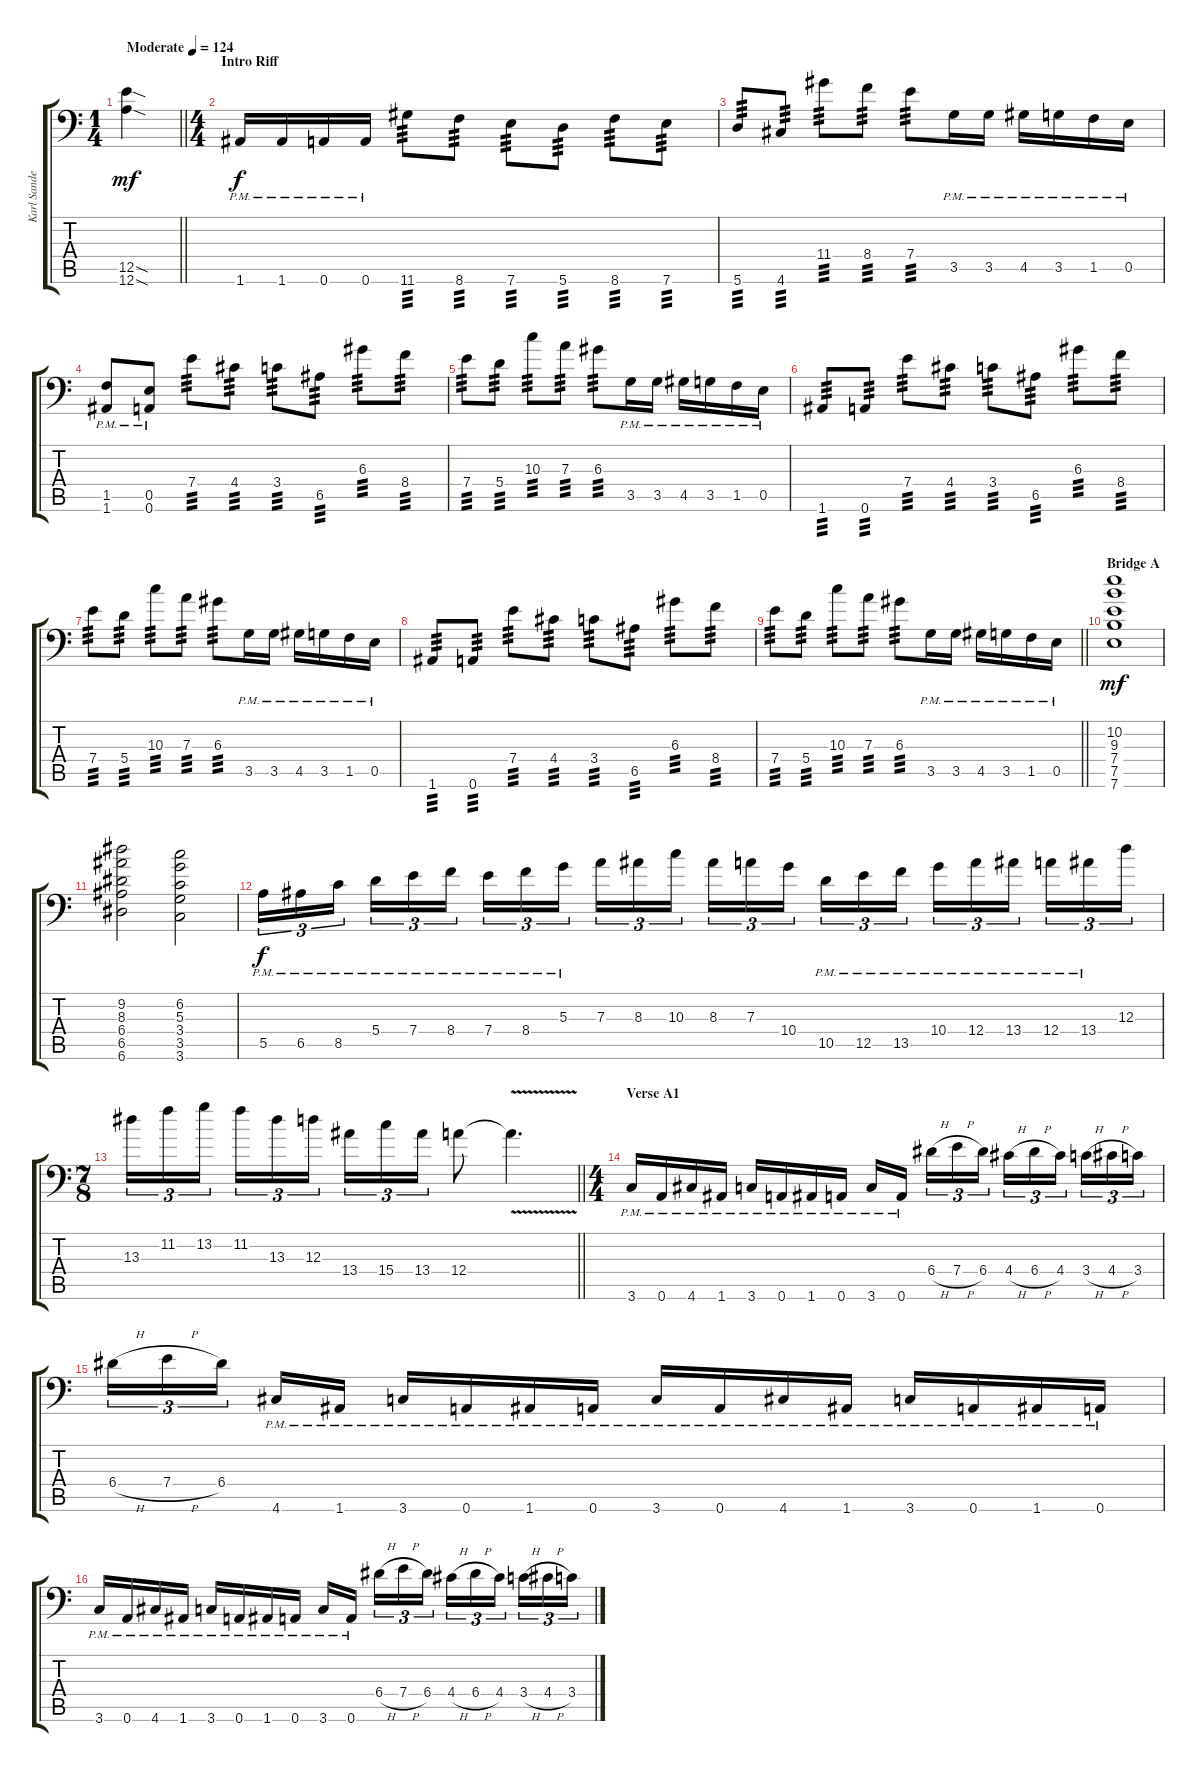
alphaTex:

\track ("Karl Sanders" "Karl Sande") {instrument overdrivenguitar}
\staff {score tabs}
\tuning (B3 Gb3 D3 A2 E2 A1) {hide}
\ts (1 4)
\tempo (124 "Moderate")
\clef f4
\barLineRight lightlight
\ks c
(12.5{sod} 12.6{sod}).4{dy mf instrument overdrivenguitar} |
\ts (4 4)
\section ("" "Intro Riff")
1.6{pm}.16{dy f} 1.6{pm}.16 0.6{pm}.16 0.6{pm}.16 11.6.8{tp 3} 8.6.8{tp 3} 7.6.8{tp 3} 5.6.8{tp 3} 8.6.8{tp 3} 7.6.8{tp 3} |
5.6.8{tp 3} 4.6.8{tp 3} 11.4.8{tp 3} 8.4.8{tp 3} 7.4.8{tp 3} 3.5{pm}.16 3.5{pm}.16 4.5{pm}.16 3.5{pm}.16 1.5{pm}.16 0.5{pm}.16 |
(1.5{pm} 1.6{pm}).8 (0.5{pm} 0.6{pm}).8 7.4.8{tp 3} 4.4.8{tp 3} 3.4.8{tp 3} 6.5.8{tp 3} 6.3.8{tp 3} 8.4.8{tp 3} |
7.4.8{tp 3} 5.4.8{tp 3} 10.3.8{tp 3} 7.3.8{tp 3} 6.3.8{tp 3} 3.5{pm}.16 3.5{pm}.16 4.5{pm}.16 3.5{pm}.16 1.5{pm}.16 0.5{pm}.16 |
1.6.8{tp 3} 0.6.8{tp 3} 7.4.8{tp 3} 4.4.8{tp 3} 3.4.8{tp 3} 6.5.8{tp 3} 6.3.8{tp 3} 8.4.8{tp 3} |
7.4.8{tp 3} 5.4.8{tp 3} 10.3.8{tp 3} 7.3.8{tp 3} 6.3.8{tp 3} 3.5{pm}.16 3.5{pm}.16 4.5{pm}.16 3.5{pm}.16 1.5{pm}.16 0.5{pm}.16 |
1.6.8{tp 3} 0.6.8{tp 3} 7.4.8{tp 3} 4.4.8{tp 3} 3.4.8{tp 3} 6.5.8{tp 3} 6.3.8{tp 3} 8.4.8{tp 3} |
\barLineRight lightlight
7.4.8{tp 3} 5.4.8{tp 3} 10.3.8{tp 3} 7.3.8{tp 3} 6.3.8{tp 3} 3.5{pm}.16 3.5{pm}.16 4.5{pm}.16 3.5{pm}.16 1.5{pm}.16 0.5{pm}.16 |
\section ("" "Bridge A")
(10.2 9.3 7.4 7.5 7.6).1{dy mf} |
(9.2 8.3 6.4 6.5 6.6).2 (6.2 5.3 3.4 3.5 3.6).2 |
5.5{pm}.16{tu (3 2) dy f} 6.5{pm}.16{tu (3 2)} 8.5{pm}.16{tu (3 2) beam splitsecondary} 5.4{pm}.16{tu (3 2)} 7.4{pm}.16{tu (3 2)} 8.4{pm}.16{tu (3 2)} 7.4{pm}.16{tu (3 2)} 8.4{pm}.16{tu (3 2)} 5.3{pm}.16{tu (3 2) beam splitsecondary} 7.3.16{tu (3 2)} 8.3.16{tu (3 2)} 10.3.16{tu (3 2)} 8.3.16{tu (3 2)} 7.3.16{tu (3 2)} 10.4.16{tu (3 2) beam splitsecondary} 10.5{pm}.16{tu (3 2)} 12.5{pm}.16{tu (3 2)} 13.5{pm}.16{tu (3 2)} 10.4{pm}.16{tu (3 2)} 12.4{pm}.16{tu (3 2)} 13.4{pm}.16{tu (3 2) beam splitsecondary} 12.4{pm}.16{tu (3 2)} 13.4{pm}.16{tu (3 2)} 12.3.16{tu (3 2)} |
\ts (7 8)
\barLineRight lightlight
13.3.16{tu (3 2)} 11.2.16{tu (3 2)} 13.2.16{tu (3 2)} 11.2.16{tu (3 2)} 13.3.16{tu (3 2)} 12.3.16{tu (3 2)} 13.4.16{tu (3 2)} 15.4.16{tu (3 2)} 13.4.16{tu (3 2)} 12.4.8 12.4{v t}.4{d} |
\ts (4 4)
\section ("" "Verse A1")
3.6{pm}.16 0.6{pm}.16 4.6{pm}.16 1.6{pm}.16 3.6{pm}.16 0.6{pm}.16 1.6{pm}.16 0.6{pm}.16 3.6{pm}.16 0.6{pm}.16{beam splitsecondary} 6.4{h}.16{tu (3 2)} 7.4{h}.16{tu (3 2)} 6.4.16{tu (3 2)} 4.4{h}.16{tu (3 2)} 6.4{h}.16{tu (3 2)} 4.4.16{tu (3 2) beam splitsecondary} 3.4{h}.16{tu (3 2)} 4.4{h}.16{tu (3 2)} 3.4.16{tu (3 2)} |
6.4{h}.16{tu (3 2)} 7.4{h}.16{tu (3 2)} 6.4.16{tu (3 2) beam splitsecondary} 4.6{pm}.16 1.6{pm}.16 3.6{pm}.16 0.6{pm}.16 1.6{pm}.16 0.6{pm}.16 3.6{pm}.16 0.6{pm}.16 4.6{pm}.16 1.6{pm}.16 3.6{pm}.16 0.6{pm}.16 1.6{pm}.16 0.6{pm}.16 |
3.6{pm}.16 0.6{pm}.16 4.6{pm}.16 1.6{pm}.16 3.6{pm}.16 0.6{pm}.16 1.6{pm}.16 0.6{pm}.16 3.6{pm}.16 0.6{pm}.16{beam splitsecondary} 6.4{h}.16{tu (3 2)} 7.4{h}.16{tu (3 2)} 6.4.16{tu (3 2)} 4.4{h}.16{tu (3 2)} 6.4{h}.16{tu (3 2)} 4.4.16{tu (3 2) beam splitsecondary} 3.4{h}.16{tu (3 2)} 4.4{h}.16{tu (3 2)} 3.4.16{tu (3 2)}
